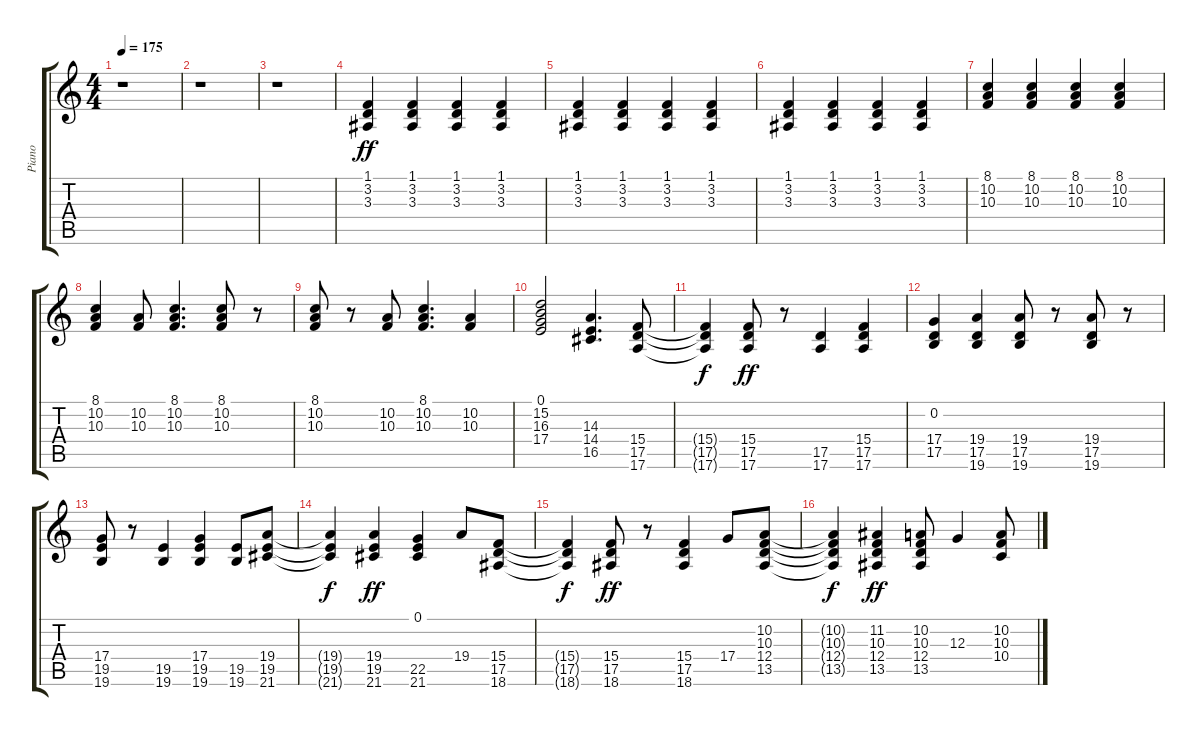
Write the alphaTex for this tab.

\track ("Piano" "Piano") {instrument acousticgrandpiano}
\staff {score tabs}
\tuning (E4 B3 G3 D3 A2 E2) {hide}
\ts (4 4)
\tempo 175
\clef g2
\ks c
r.1{dy ff} |
r.1 |
r.1 |
(1.1 3.2 3.3).4 (1.1 3.2 3.3).4 (1.1 3.2 3.3).4 (1.1 3.2 3.3).4 |
(1.1 3.2 3.3).4 (1.1 3.2 3.3).4 (1.1 3.2 3.3).4 (1.1 3.2 3.3).4 |
(1.1 3.2 3.3).4 (1.1 3.2 3.3).4 (1.1 3.2 3.3).4 (1.1 3.2 3.3).4 |
(8.1 10.2 10.3).4 (8.1 10.2 10.3).4 (8.1 10.2 10.3).4 (8.1 10.2 10.3).4 |
(8.1 10.2 10.3).4 (10.2 10.3).8 (8.1 10.2 10.3).4{d} (8.1 10.2 10.3).8 r.8 |
(8.1 10.2 10.3).8 r.8 (10.2 10.3).8 (8.1 10.2 10.3).4{d} (10.2 10.3).4 |
(0.1 15.2 16.3 17.4).2 (14.3 14.4 16.5).4{d} (15.4 17.5 17.6).8 |
(15.4{t} 17.5{t} 17.6{t}).4{dy f} (15.4 17.5 17.6).8{dy ff} r.8 (17.5 17.6).4 (15.4 17.5 17.6).4 |
(0.2 17.4 17.5).4 (19.4 17.5 19.6).4 (19.4 17.5 19.6).8 r.8 (19.4 17.5 19.6).8 r.8 |
(17.4 19.5 19.6).8 r.8 (19.5 19.6).4 (17.4 19.5 19.6).4 (19.5 19.6).8 (19.4 19.5 21.6).8 |
(19.4{t} 19.5{t} 21.6{t}).4{dy f} (19.4 19.5 21.6).4{dy ff} (0.1 22.5 21.6).4 19.4.8 (15.4 17.5 18.6).8 |
(15.4{t} 17.5{t} 18.6{t}).4{dy f} (15.4 17.5 18.6).8{dy ff} r.8 (15.4 17.5 18.6).4 17.4.8 (10.2 10.3 12.4 13.5).8 |
(10.2{t} 10.3{t} 12.4{t} 13.5{t}).4{dy f} (11.2 10.3 12.4 13.5).4{dy ff} (10.2 10.3 12.4 13.5).8 12.3.4 (10.2 10.3 10.4).8
